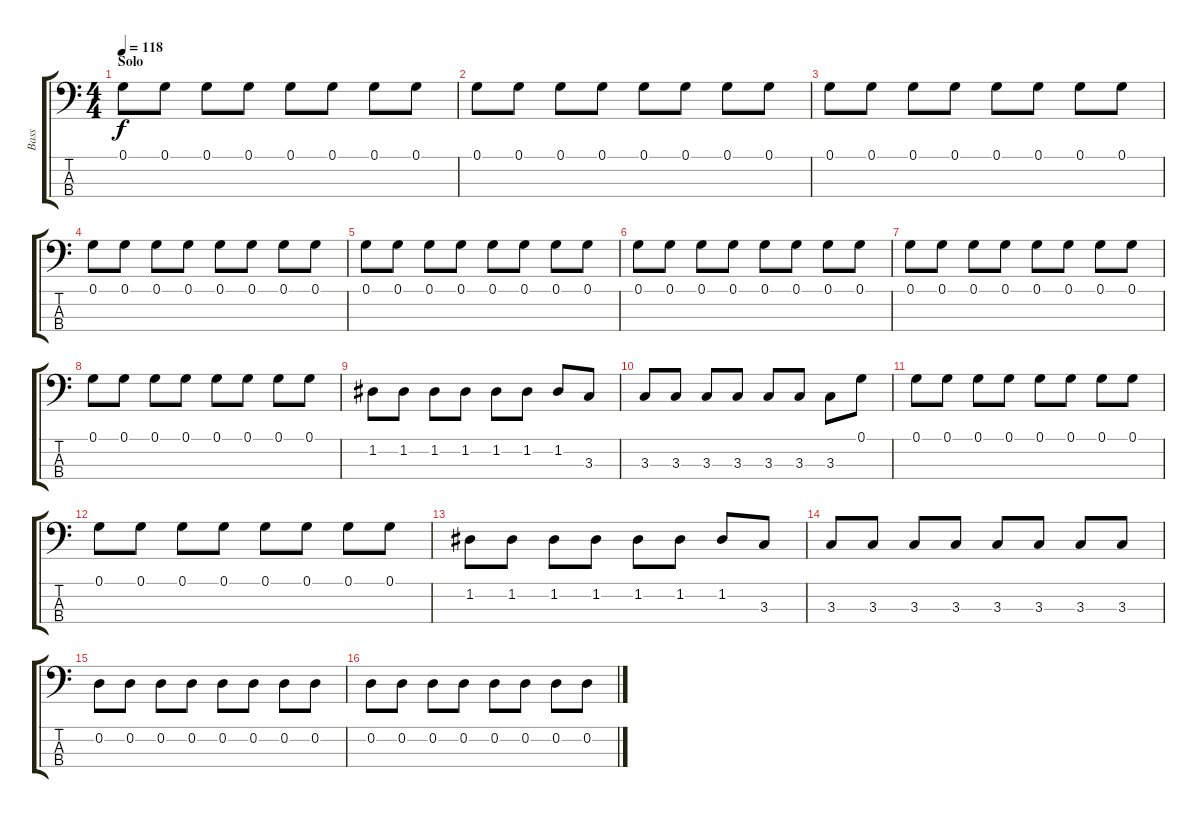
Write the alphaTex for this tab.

\track ("Bass" "Bass") {instrument electricbassfinger}
\staff {score tabs}
\tuning (G2 D2 A1 E1) {hide}
\ts (4 4)
\section ("" "Solo")
\tempo 118
\clef f4
\ks c
0.1.8{dy f} 0.1.8 0.1.8 0.1.8 0.1.8 0.1.8 0.1.8 0.1.8 |
0.1.8 0.1.8 0.1.8 0.1.8 0.1.8 0.1.8 0.1.8 0.1.8 |
0.1.8 0.1.8 0.1.8 0.1.8 0.1.8 0.1.8 0.1.8 0.1.8 |
0.1.8 0.1.8 0.1.8 0.1.8 0.1.8 0.1.8 0.1.8 0.1.8 |
0.1.8 0.1.8 0.1.8 0.1.8 0.1.8 0.1.8 0.1.8 0.1.8 |
0.1.8 0.1.8 0.1.8 0.1.8 0.1.8 0.1.8 0.1.8 0.1.8 |
0.1.8 0.1.8 0.1.8 0.1.8 0.1.8 0.1.8 0.1.8 0.1.8 |
0.1.8 0.1.8 0.1.8 0.1.8 0.1.8 0.1.8 0.1.8 0.1.8 |
1.2.8 1.2.8 1.2.8 1.2.8 1.2.8 1.2.8 1.2.8 3.3.8 |
3.3.8 3.3.8 3.3.8 3.3.8 3.3.8 3.3.8 3.3.8 0.1.8 |
0.1.8 0.1.8 0.1.8 0.1.8 0.1.8 0.1.8 0.1.8 0.1.8 |
0.1.8 0.1.8 0.1.8 0.1.8 0.1.8 0.1.8 0.1.8 0.1.8 |
1.2.8 1.2.8 1.2.8 1.2.8 1.2.8 1.2.8 1.2.8 3.3.8 |
3.3.8 3.3.8 3.3.8 3.3.8 3.3.8 3.3.8 3.3.8 3.3.8 |
0.2.8 0.2.8 0.2.8 0.2.8 0.2.8 0.2.8 0.2.8 0.2.8 |
0.2.8 0.2.8 0.2.8 0.2.8 0.2.8 0.2.8 0.2.8 0.2.8
